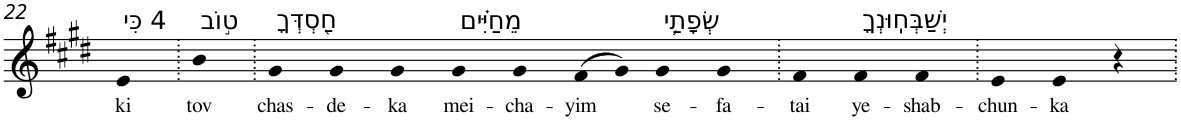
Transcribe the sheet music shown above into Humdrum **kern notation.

**kern	**text
*part1	*part1
*staff1	*staff1
*I"Piano	*
*I'Pno	*
!!LO:PB:g=z
*clefG2	*
*k[f#c#g#d#]	*
*E:	*
=22	=22
!LO:TX:a:t=4 כִּי	!
!	!LO:LY:b
4e	ki
=23.	=23.
!LO:TX:a:t=ט֣וֹב	!
!	!LO:LY:b
4b	tov
=24.	=24.
!LO:TX:a:t=חַ֭סְדְּךָ	!
!	!LO:LY:b
4g#	chas-
!	!LO:LY:b
4g#	-de-
!	!LO:LY:b
4g#	-ka
!LO:TX:a:t=מֵחַיִּ֗ים	!
!	!LO:LY:b
4g#	mei-
!	!LO:LY:b
4g#	-cha-
!	!LO:LY:b
(>8f#	-yim
8g#)	.
!LO:TX:a:t=שְׂפָתַ֥י	!
!	!LO:LY:b
4g#	se-
!	!LO:LY:b
4g#	-fa-
=25.	=25.
!	!LO:LY:b
4f#	-tai
!LO:TX:a:t=יְשַׁבְּחֽוּנְךָ	!
!	!LO:LY:b
4f#	ye-
!	!LO:LY:b
4f#	-shab-
=26.	=26.
!	!LO:LY:b
4e	-chun-
!	!LO:LY:b
4e	-ka
4r	.
=.	=.
*-	*-
